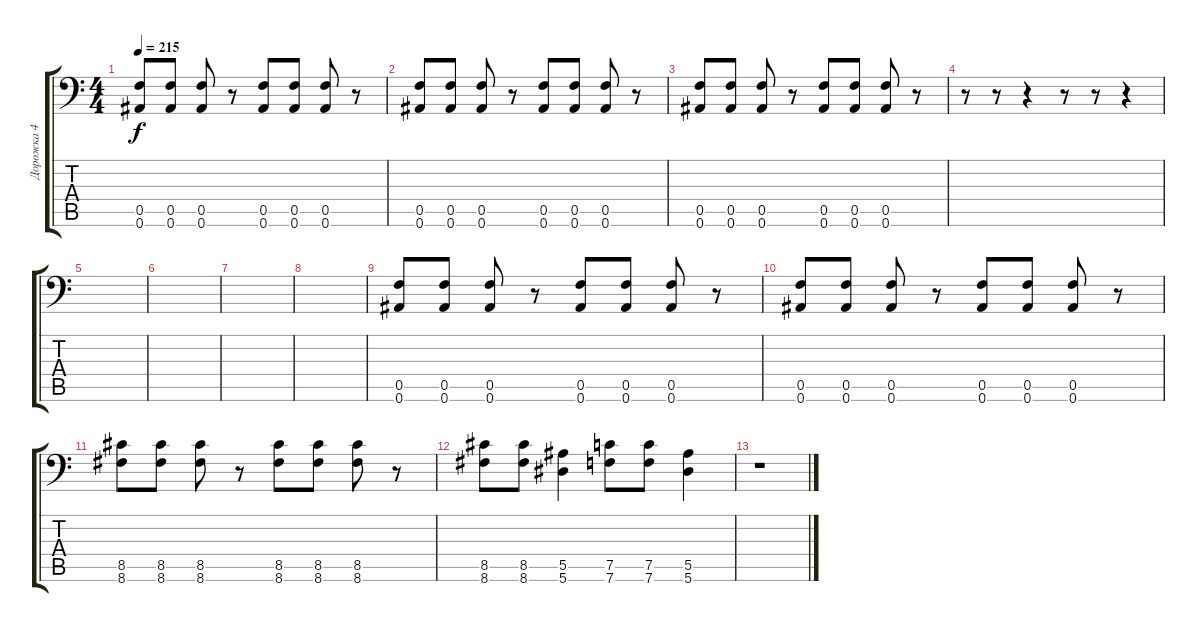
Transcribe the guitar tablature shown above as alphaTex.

\track ("Дорожка 4" "Дорожка 4") {instrument distortionguitar}
\staff {score tabs}
\tuning (C4 G3 Eb3 Bb2 F2 Bb1) {hide}
\ts (4 4)
\tempo 215
\clef f4
\ks c
(0.5 0.6).8{dy f} (0.5 0.6).8 (0.5 0.6).8 r.8 (0.5 0.6).8 (0.5 0.6).8 (0.5 0.6).8 r.8 |
(0.5 0.6).8 (0.5 0.6).8 (0.5 0.6).8 r.8 (0.5 0.6).8 (0.5 0.6).8 (0.5 0.6).8 r.8 |
(0.5 0.6).8 (0.5 0.6).8 (0.5 0.6).8 r.8 (0.5 0.6).8 (0.5 0.6).8 (0.5 0.6).8 r.8 |
r.8 r.8 r.4 r.8 r.8 r.4 |
|
|
|
|
(0.5 0.6).8 (0.5 0.6).8 (0.5 0.6).8 r.8 (0.5 0.6).8 (0.5 0.6).8 (0.5 0.6).8 r.8 |
(0.5 0.6).8 (0.5 0.6).8 (0.5 0.6).8 r.8 (0.5 0.6).8 (0.5 0.6).8 (0.5 0.6).8 r.8 |
(8.5 8.6).8 (8.5 8.6).8 (8.5 8.6).8 r.8 (8.5 8.6).8 (8.5 8.6).8 (8.5 8.6).8 r.8 |
(8.5 8.6).8 (8.5 8.6).8 (5.5 5.6).4 (7.5 7.6).8 (7.5 7.6).8 (5.5 5.6).4 |
r.1
